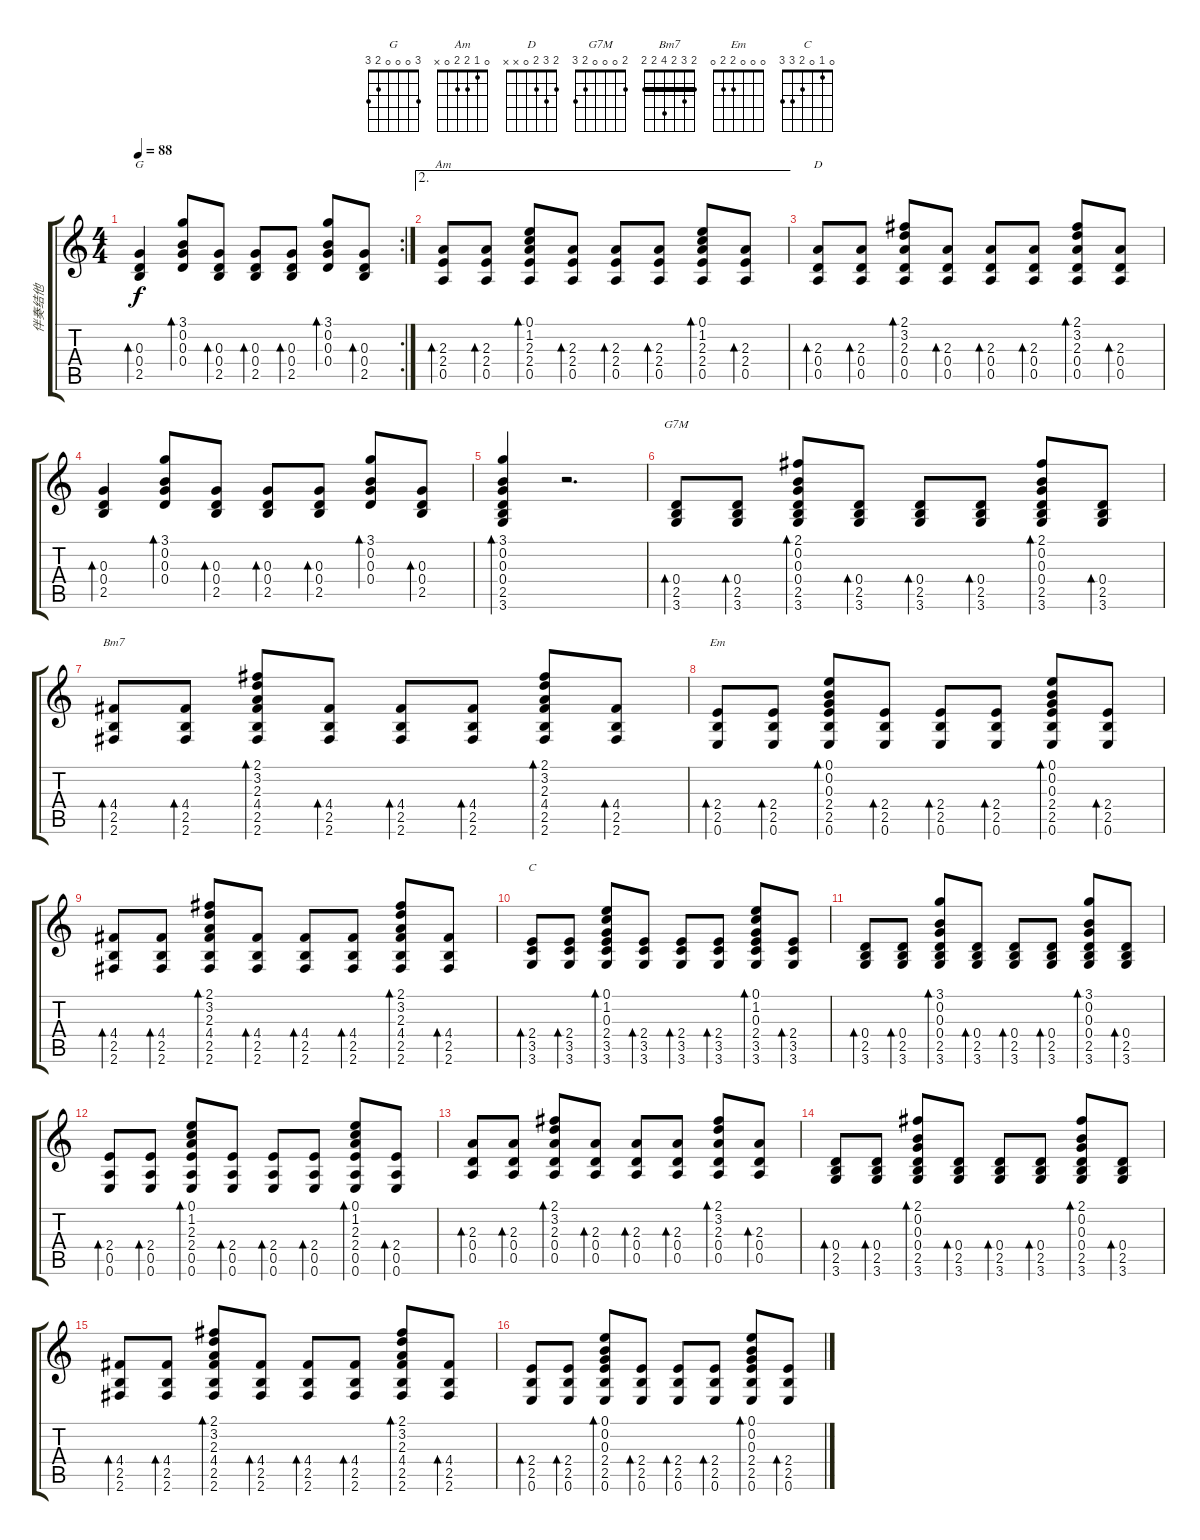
\track ("伴奏结他" "伴奏结他") {instrument acousticguitarsteel}
\staff {score tabs}
\tuning (E4 B3 G3 D3 A2 E2) {hide}
\chord ("G" 3 0 0 0 2 3)
\chord ("Am" 0 1 2 2 0 x)
\chord ("D" 2 3 2 0 x x)
\chord ("G7M" 2 0 0 0 2 3)
\chord ("Bm7" 2 3 2 4 2 2) {barre 2}
\chord ("Em" 0 0 0 2 2 0)
\chord ("C" 0 1 0 2 3 3)
\rc 2
\ts (4 4)
\tempo 88
\clef g2
\ks c
(0.3 0.4 2.5).4{bd 60 ch "G" dy f} (3.1 0.2 0.3 0.4).8{bd 60} (0.3 0.4 2.5).8{bd 60} (0.3 0.4 2.5).8{bd 60} (0.3 0.4 2.5).8{bd 60} (3.1 0.2 0.3 0.4).8{bd 60} (0.3 0.4 2.5).8{bd 60} |
\ae 2
(2.3 2.4 0.5).8{bd 60 ch "Am"} (2.3 2.4 0.5).8{bd 60} (0.1 1.2 2.3 2.4 0.5).8{bd 60} (2.3 2.4 0.5).8{bd 60} (2.3 2.4 0.5).8{bd 60} (2.3 2.4 0.5).8{bd 60} (0.1 1.2 2.3 2.4 0.5).8{bd 60} (2.3 2.4 0.5).8{bd 60} |
(2.3 0.4 0.5).8{bd 60 ch "D"} (2.3 0.4 0.5).8{bd 60} (2.1 3.2 2.3 0.4 0.5).8{bd 60} (2.3 0.4 0.5).8{bd 60} (2.3 0.4 0.5).8{bd 60} (2.3 0.4 0.5).8{bd 60} (2.1 3.2 2.3 0.4 0.5).8{bd 60} (2.3 0.4 0.5).8{bd 60} |
(0.3 0.4 2.5).4{bd 60} (3.1 0.2 0.3 0.4).8{bd 60} (0.3 0.4 2.5).8{bd 60} (0.3 0.4 2.5).8{bd 60} (0.3 0.4 2.5).8{bd 60} (3.1 0.2 0.3 0.4).8{bd 60} (0.3 0.4 2.5).8{bd 60} |
(3.1 0.2 0.3 0.4 2.5 3.6).4{bd 60} r.2{d} |
(0.4 2.5 3.6).8{bd 60 ch "G7M"} (0.4 2.5 3.6).8{bd 240} (2.1 0.2 0.3 0.4 2.5 3.6).8{bd 60} (0.4 2.5 3.6).8{bd 60} (0.4 2.5 3.6).8{bd 60} (0.4 2.5 3.6).8{bd 60} (2.1 0.2 0.3 0.4 2.5 3.6).8{bd 60} (0.4 2.5 3.6).8{bd 60} |
(4.4 2.5 2.6).8{bd 60 ch "Bm7"} (4.4 2.5 2.6).8{bd 60} (2.1 3.2 2.3 4.4 2.5 2.6).8{bd 60} (4.4 2.5 2.6).8{bd 60} (4.4 2.5 2.6).8{bd 60} (4.4 2.5 2.6).8{bd 60} (2.1 3.2 2.3 4.4 2.5 2.6).8{bd 60} (4.4 2.5 2.6).8{bd 60} |
(2.4 2.5 0.6).8{bd 60 ch "Em"} (2.4 2.5 0.6).8{bd 60} (0.1 0.2 0.3 2.4 2.5 0.6).8{bd 60} (2.4 2.5 0.6).8{bd 60} (2.4 2.5 0.6).8{bd 60} (2.4 2.5 0.6).8{bd 60} (0.1 0.2 0.3 2.4 2.5 0.6).8{bd 60} (2.4 2.5 0.6).8{bd 60} |
(4.4 2.5 2.6).8{bd 60} (4.4 2.5 2.6).8{bd 60} (2.1 3.2 2.3 4.4 2.5 2.6).8{bd 60} (4.4 2.5 2.6).8{bd 60} (4.4 2.5 2.6).8{bd 60} (4.4 2.5 2.6).8{bd 60} (2.1 3.2 2.3 4.4 2.5 2.6).8{bd 60} (4.4 2.5 2.6).8{bd 60} |
(2.4 3.5 3.6).8{bd 60 ch "C"} (2.4 3.5 3.6).8{bd 60} (0.1 1.2 0.3 2.4 3.5 3.6).8{bd 60} (2.4 3.5 3.6).8{bd 60} (2.4 3.5 3.6).8{bd 60} (2.4 3.5 3.6).8{bd 60} (0.1 1.2 0.3 2.4 3.5 3.6).8{bd 60} (2.4 3.5 3.6).8{bd 60} |
(0.4 2.5 3.6).8{bd 60} (0.4 2.5 3.6).8{bd 60} (3.1 0.2 0.3 0.4 2.5 3.6).8{bd 60} (0.4 2.5 3.6).8{bd 60} (0.4 2.5 3.6).8{bd 60} (0.4 2.5 3.6).8{bd 60} (3.1 0.2 0.3 0.4 2.5 3.6).8{bd 60} (0.4 2.5 3.6).8{bd 60} |
(2.4 0.5 0.6).8{bd 60} (2.4 0.5 0.6).8{bd 60} (0.1 1.2 2.3 2.4 0.5 0.6).8{bd 60} (2.4 0.5 0.6).8{bd 60} (2.4 0.5 0.6).8{bd 60} (2.4 0.5 0.6).8{bd 60} (0.1 1.2 2.3 2.4 0.5 0.6).8{bd 60} (2.4 0.5 0.6).8{bd 60} |
(2.3 0.4 0.5).8{bd 60} (2.3 0.4 0.5).8{bd 60} (2.1 3.2 2.3 0.4 0.5).8{bd 60} (2.3 0.4 0.5).8{bd 60} (2.3 0.4 0.5).8{bd 60} (2.3 0.4 0.5).8{bd 60} (2.1 3.2 2.3 0.4 0.5).8{bd 60} (2.3 0.4 0.5).8{bd 60} |
(0.4 2.5 3.6).8{bd 60} (0.4 2.5 3.6).8{bd 60} (2.1 0.2 0.3 0.4 2.5 3.6).8{bd 60} (0.4 2.5 3.6).8{bd 60} (0.4 2.5 3.6).8{bd 60} (0.4 2.5 3.6).8{bd 60} (2.1 0.2 0.3 0.4 2.5 3.6).8{bd 60} (0.4 2.5 3.6).8{bd 60} |
(4.4 2.5 2.6).8{bd 60} (4.4 2.5 2.6).8{bd 60} (2.1 3.2 2.3 4.4 2.5 2.6).8{bd 60} (4.4 2.5 2.6).8{bd 60} (4.4 2.5 2.6).8{bd 60} (4.4 2.5 2.6).8{bd 60} (2.1 3.2 2.3 4.4 2.5 2.6).8{bd 60} (4.4 2.5 2.6).8{bd 60} |
(2.4 2.5 0.6).8{bd 60} (2.4 2.5 0.6).8{bd 60} (0.1 0.2 0.3 2.4 2.5 0.6).8{bd 60} (2.4 2.5 0.6).8{bd 60} (2.4 2.5 0.6).8{bd 60} (2.4 2.5 0.6).8{bd 60} (0.1 0.2 0.3 2.4 2.5 0.6).8{bd 60} (2.4 2.5 0.6).8{bd 60}
